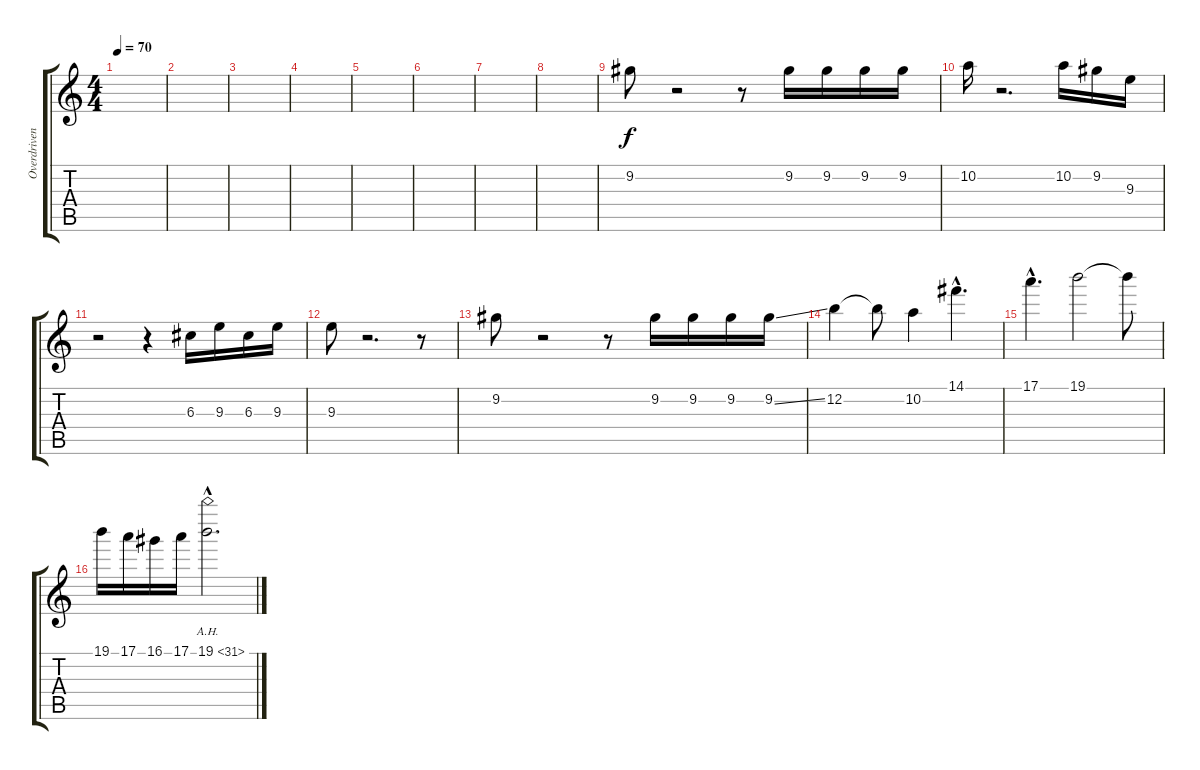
\track ("Overdriven Guitar" "Overdriven") {instrument overdrivenguitar}
\staff {score tabs}
\tuning (E4 B3 G3 D3 A2 E2) {hide}
\ts (4 4)
\tempo 70
\clef g2
\ks c
|
|
|
|
|
|
|
|
9.2.8 r.2 r.8 9.2.16 9.2.16 9.2.16 9.2.16 |
10.2.16 r.2{d} 10.2.16 9.2.16 9.3.16 |
r.2 r.4 6.3.16 9.3.16 6.3.16 9.3.16 |
9.3.8 r.2{d} r.8 |
9.2.8 r.2 r.8 9.2.16 9.2.16 9.2.16 9.2{ss}.16 |
12.2.4 12.2{t}.8 10.2.4 14.1{hac}.4{d} |
17.1{hac}.4{d} 19.1.2 19.1{t}.8 |
19.1.16 17.1.16 16.1.16 17.1.16 19.1{ah 12 hac}.2{d}
